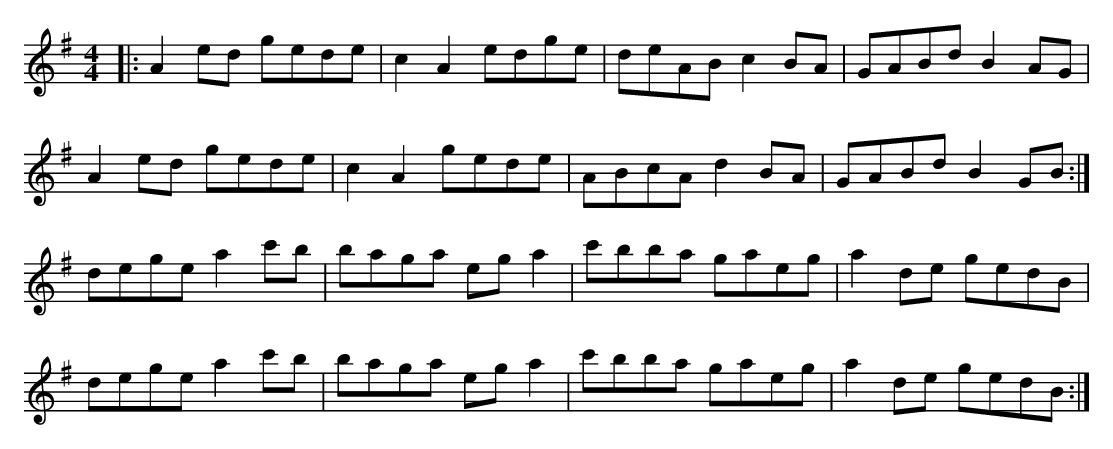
X:1
M:4/4
K:G
|:A2ed gede|c2 A2 edge|deAB c2BA|GABd B2AG|
A2ed gede|c2 A2 gede|ABcA d2BA|GABd B2GB:|
dege a2c'b|baga ega2|c'bba gaeg|a2 de gedB|
dege a2c'b|baga ega2|c'bba gaeg|a2 de gedB:|
